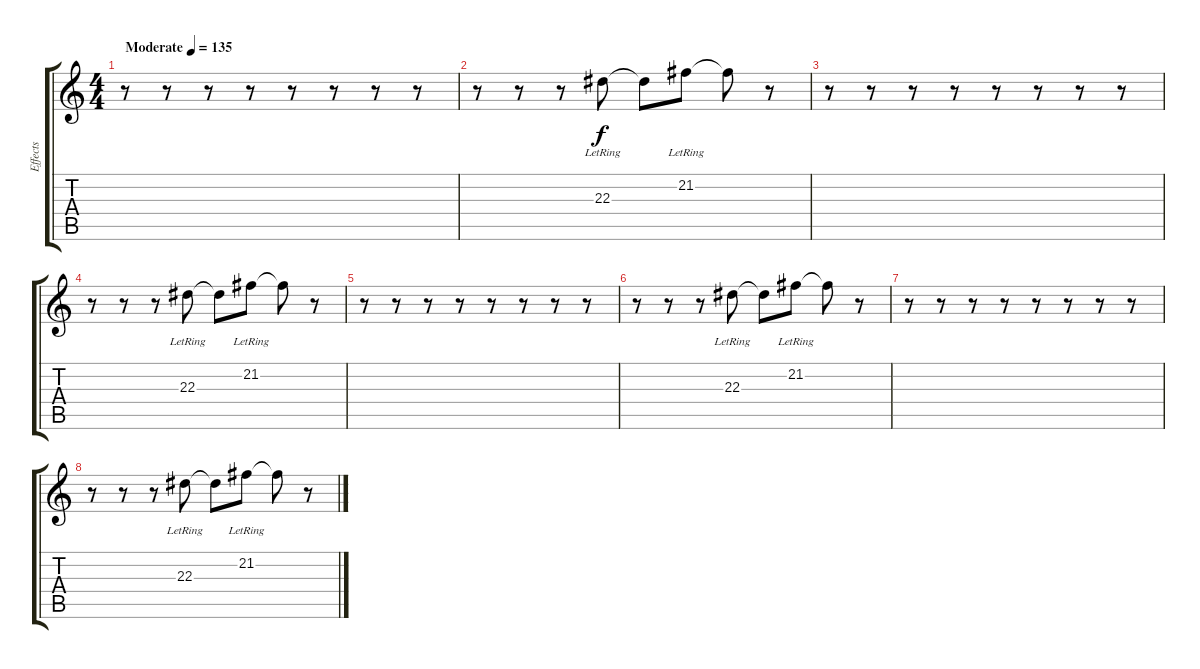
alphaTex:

\track ("Effects" "Effects") {instrument lead6voice}
\staff {score tabs}
\tuning (D4 A3 F3 C3 G2 C2) {hide}
\ts (4 4)
\tempo (135 "Moderate")
\clef g2
\ks c
r.8{dy f instrument lead6voice} r.8 r.8 r.8 r.8 r.8 r.8 r.8 |
r.8 r.8 r.8 22.3{lr}.8 22.3{t}.8 21.2{lr}.8 21.2{t}.8 r.8 |
r.8 r.8 r.8 r.8 r.8 r.8 r.8 r.8 |
r.8 r.8 r.8 22.3{lr}.8 22.3{t}.8 21.2{lr}.8 21.2{t}.8 r.8 |
r.8 r.8 r.8 r.8 r.8 r.8 r.8 r.8 |
r.8 r.8 r.8 22.3{lr}.8 22.3{t}.8 21.2{lr}.8 21.2{t}.8 r.8 |
r.8 r.8 r.8 r.8 r.8 r.8 r.8 r.8 |
r.8 r.8 r.8 22.3{lr}.8 22.3{t}.8 21.2{lr}.8 21.2{t}.8 r.8
